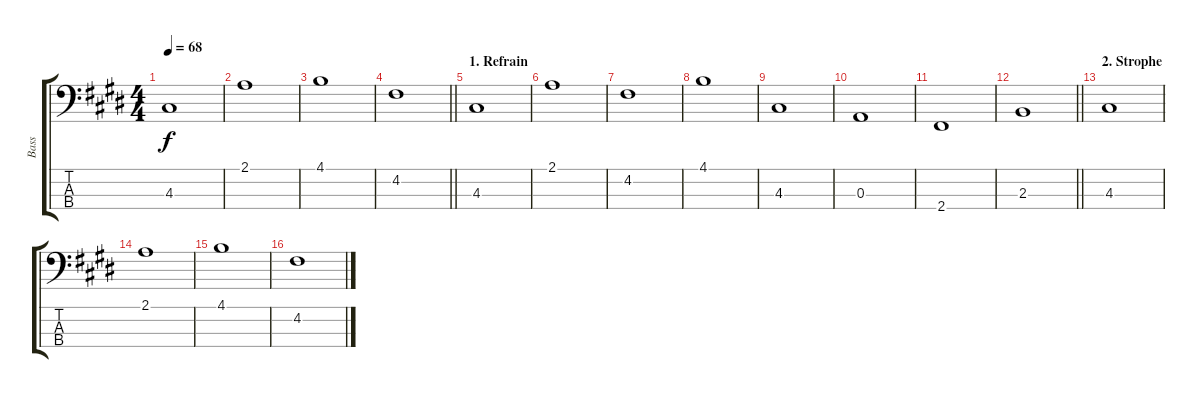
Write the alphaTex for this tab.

\track ("Bass" "Bass") {instrument electricbassfinger}
\staff {score tabs}
\tuning (G2 D2 A1 E1) {hide}
\ts (4 4)
\tempo 68
\clef f4
\ks e
4.3.1{dy f} |
2.1.1 |
4.1.1 |
\barLineRight lightlight
4.2.1 |
\section ("" "1. Refrain")
4.3.1 |
2.1.1 |
4.2.1 |
4.1.1 |
4.3.1 |
0.3.1 |
2.4.1 |
\barLineRight lightlight
2.3.1 |
\section ("" "2. Strophe")
4.3.1 |
2.1.1 |
4.1.1 |
4.2.1
